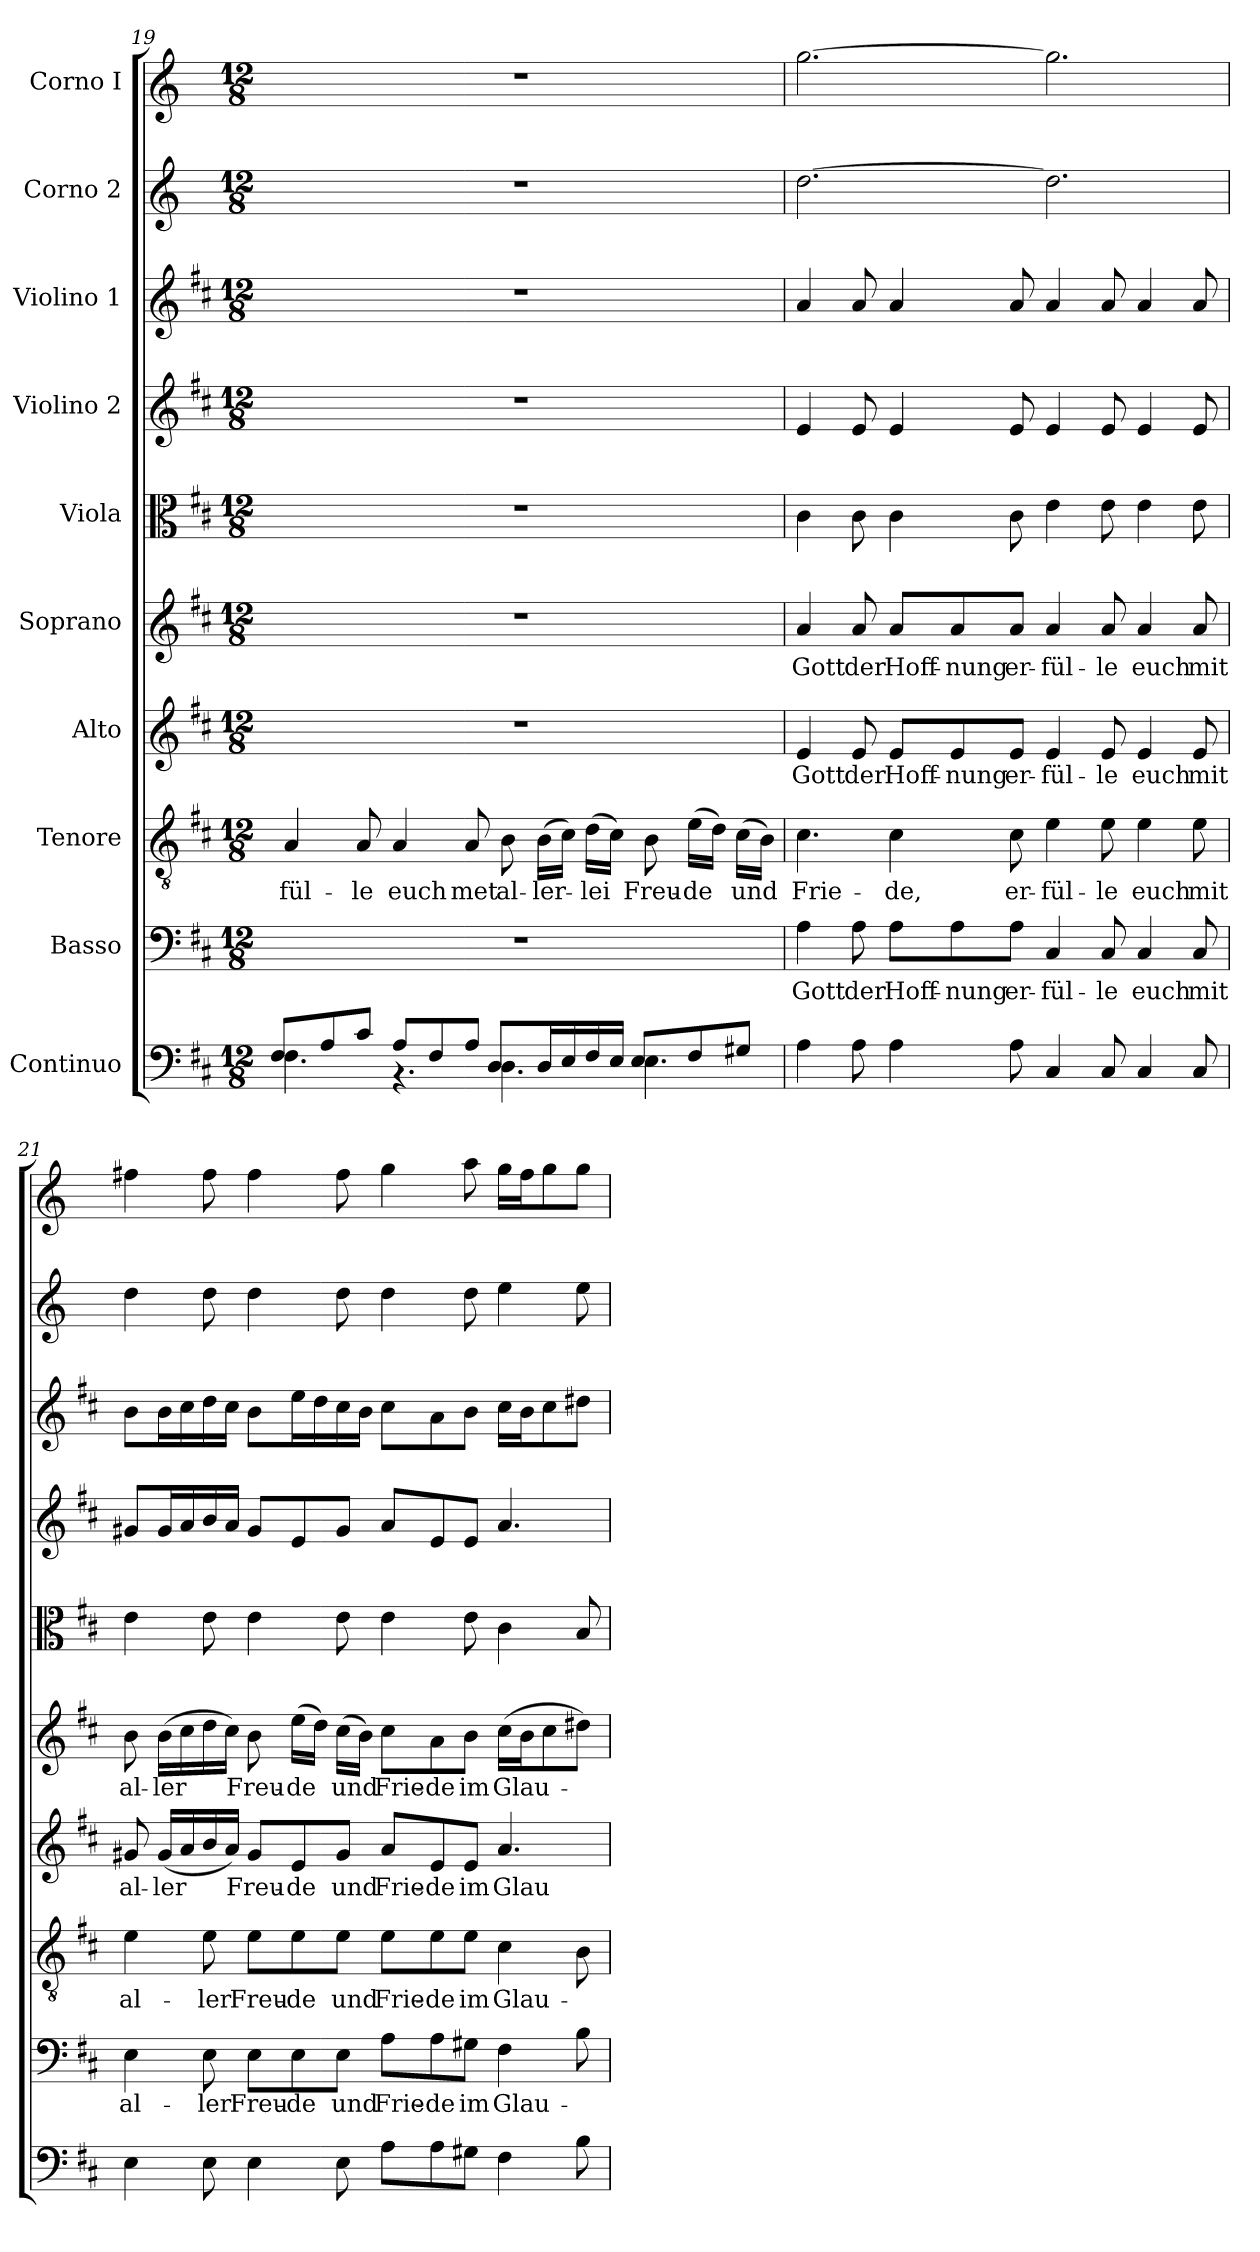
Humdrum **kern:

**kern	**kern	**text	**kern	**text	**kern	**text	**kern	**text	**kern	**kern	**kern	**kern	**kern
*part10	*part9	*part9	*part8	*part8	*part7	*part7	*part6	*part6	*part5	*part4	*part3	*part2	*part1
*staff10	*staff9	*staff9	*staff8	*staff8	*staff7	*staff7	*staff6	*staff6	*staff5	*staff4	*staff3	*staff2	*staff1
*I"Continuo	*I"Basso	*	*I"Tenore	*	*I"Alto	*	*I"Soprano	*	*I"Viola	*I"Violino 2	*I"Violino 1	*I"Corno 2	*I"Corno I
!!LO:PB:g=z
*clefF4	*clefF4	*	*clefGv2	*	*clefG2	*	*clefG2	*	*clefC3	*clefG2	*clefG2	*clefG2	*clefG2
*	*	*	*	*	*	*	*	*	*	*	*	*ITrd-1c-2	*ITrd-1c-2
*k[f#c#]	*k[f#c#]	*	*k[f#c#]	*	*k[f#c#]	*	*k[f#c#]	*	*k[f#c#]	*k[f#c#]	*k[f#c#]	*k[f#c#]	*k[f#c#]
*M12/8	*M12/8	*	*M12/8	*	*M12/8	*	*M12/8	*	*M12/8	*M12/8	*M12/8	*M12/8	*M12/8
=19	=19	=19	=19	=19	=19	=19	=19	=19	=19	=19	=19	=19	=19
*^	*	*	*	*	*	*	*	*	*	*	*	*	*
!	!	!	!	!	!LO:LY:b	!	!	!	!	!	!	!	!	!
4.F#\	8F#/L	1.r	.	4A/	-fül-	1.r	.	1.r	.	1.r	1.r	1.r	1.r	1.r
.	8A/	.	.	.	.	.	.	.	.	.	.	.	.	.
!	!	!	!	!	!LO:LY:b	!	!	!	!	!	!	!	!	!
.	8c#/J	.	.	8A/	-le	.	.	.	.	.	.	.	.	.
!	!	!	!	!	!LO:LY:b	!	!	!	!	!	!	!	!	!
4.rBB	8A/L	.	.	4A/	euch	.	.	.	.	.	.	.	.	.
.	8F#/	.	.	.	.	.	.	.	.	.	.	.	.	.
!	!	!	!	!	!LO:LY:b	!	!	!	!	!	!	!	!	!
.	8A/J	.	.	8A/	met	.	.	.	.	.	.	.	.	.
!	!	!	!	!	!LO:LY:b	!	!	!	!	!	!	!	!	!
4.D\	8D/L	.	.	8B\	al-	.	.	.	.	.	.	.	.	.
!	!	!	!	!	!LO:LY:b	!	!	!	!	!	!	!	!	!
.	16D/L	.	.	(>16B\LL	-ler-	.	.	.	.	.	.	.	.	.
.	16E/	.	.	16c#\JJ)	.	.	.	.	.	.	.	.	.	.
!	!	!	!	!	!LO:LY:b	!	!	!	!	!	!	!	!	!
.	16F#/	.	.	(>16d\LL	-lei	.	.	.	.	.	.	.	.	.
.	16E/JJ	.	.	16c#\JJ)	.	.	.	.	.	.	.	.	.	.
!	!	!	!	!	!LO:LY:b	!	!	!	!	!	!	!	!	!
4.E\	8E/L	.	.	8B\	Freu-	.	.	.	.	.	.	.	.	.
!	!	!	!	!	!LO:LY:b	!	!	!	!	!	!	!	!	!
.	8F#/	.	.	(>16e\LL	-de	.	.	.	.	.	.	.	.	.
.	.	.	.	16d\JJ)	.	.	.	.	.	.	.	.	.	.
!	!	!	!	!	!LO:LY:b	!	!	!	!	!	!	!	!	!
.	8G#X/J	.	.	(>16c#\LL	und	.	.	.	.	.	.	.	.	.
.	.	.	.	16B\JJ)	.	.	.	.	.	.	.	.	.	.
*v	*v	*	*	*	*	*	*	*	*	*	*	*	*	*
=20	=20	=20	=20	=20	=20	=20	=20	=20	=20	=20	=20	=20	=20
!	!	!LO:LY:b	!	!LO:LY:b	!	!LO:LY:b	!	!LO:LY:b	!	!	!	!	!
4A\	4A\	Gott	4.c#\	Frie-	4e/	Gott	4a/	Gott	4c#\	4e/	4a/	[2.ee\	[2.aa\
!	!	!LO:LY:b	!	!	!	!LO:LY:b	!	!LO:LY:b	!	!	!	!	!
8A\	8A\	der	.	.	8e/	der	8a/	der	8c#\	8e/	8a/	.	.
!	!	!LO:LY:b	!	!LO:LY:b	!	!LO:LY:b	!	!LO:LY:b	!	!	!	!	!
4A\	8A\L	Hoff-	4c#\	-de,	8e/L	Hoff-	8a/L	Hoff-	4c#\	4e/	4a/	.	.
!	!	!LO:LY:b	!	!	!	!LO:LY:b	!	!LO:LY:b	!	!	!	!	!
.	8A\	-nung	.	.	8e/	-nung	8a/	-nung	.	.	.	.	.
!	!	!LO:LY:b	!	!LO:LY:b	!	!LO:LY:b	!	!LO:LY:b	!	!	!	!	!
8A\	8A\J	er-	8c#\	er-	8e/J	er-	8a/J	er-	8c#\	8e/	8a/	.	.
!	!	!LO:LY:b	!	!LO:LY:b	!	!LO:LY:b	!	!LO:LY:b	!	!	!	!	!
4C#/	4C#/	-fül-	4e\	-fül-	4e/	-fül-	4a/	-fül-	4e\	4e/	4a/	2.ee\]	2.aa\]
!	!	!LO:LY:b	!	!LO:LY:b	!	!LO:LY:b	!	!LO:LY:b	!	!	!	!	!
8C#/	8C#/	-le	8e\	-le	8e/	-le	8a/	-le	8e\	8e/	8a/	.	.
!	!	!LO:LY:b	!	!LO:LY:b	!	!LO:LY:b	!	!LO:LY:b	!	!	!	!	!
4C#/	4C#/	euch	4e\	euch	4e/	euch	4a/	euch	4e\	4e/	4a/	.	.
!	!	!LO:LY:b	!	!LO:LY:b	!	!LO:LY:b	!	!LO:LY:b	!	!	!	!	!
8C#/	8C#/	mit	8e\	mit	8e/	mit	8a/	mit	8e\	8e/	8a/	.	.
!!LO:PB:g=z
=21	=21	=21	=21	=21	=21	=21	=21	=21	=21	=21	=21	=21	=21
!	!	!LO:LY:b	!	!LO:LY:b	!	!LO:LY:b	!	!LO:LY:b	!	!	!	!	!
4E\	4E\	al-	4e\	al-	8g#X/	al-	8b\	al-	4e\	8g#X/L	8b\L	4ee\	4gg#X\
!	!	!	!	!	!	!LO:LY:b	!	!LO:LY:b	!	!	!	!	!
.	.	.	.	.	(<16g#/LL	-ler	(>16b\LL	-ler	.	16g#/L	16b\L	.	.
.	.	.	.	.	16a/	.	16cc#\	.	.	16a/	16cc#\	.	.
!	!	!LO:LY:b	!	!LO:LY:b	!	!	!	!	!	!	!	!	!
8E\	8E\	-ler	8e\	-ler	16b/	.	16dd\	.	8e\	16b/	16dd\	8ee\	8gg#\
.	.	.	.	.	16a/JJ)	.	16cc#\JJ)	.	.	16a/JJ	16cc#\JJ	.	.
!	!	!LO:LY:b	!	!LO:LY:b	!	!LO:LY:b	!	!LO:LY:b	!	!	!	!	!
4E\	8E\L	Freu-	8e\L	Freu-	8g#/L	Freu-	8b\	Freu-	4e\	8g#/L	8b\L	4ee\	4gg#\
!	!	!LO:LY:b	!	!LO:LY:b	!	!LO:LY:b	!	!LO:LY:b	!	!	!	!	!
.	8E\	-de	8e\	-de	8e/	-de	(>16ee\LL	-de	.	8e/	16ee\L	.	.
.	.	.	.	.	.	.	16dd\JJ)	.	.	.	16dd\	.	.
!	!	!LO:LY:b	!	!LO:LY:b	!	!LO:LY:b	!	!LO:LY:b	!	!	!	!	!
8E\	8E\J	und	8e\J	und	8g#/J	und	(>16cc#\LL	und	8e\	8g#/J	16cc#\	8ee\	8gg#\
.	.	.	.	.	.	.	16b\JJ)	.	.	.	16b\JJ	.	.
!	!	!LO:LY:b	!	!LO:LY:b	!	!LO:LY:b	!	!LO:LY:b	!	!	!	!	!
8A\L	8A\L	Frie-	8e\L	Frie-	8a/L	Frie-	8cc#\L	Frie-	4e\	8a/L	8cc#\L	4ee\	4aa\
!	!	!LO:LY:b	!	!LO:LY:b	!	!LO:LY:b	!	!LO:LY:b	!	!	!	!	!
8A\	8A\	-de	8e\	-de	8e/	-de	8a\	-de	.	8e/	8a\	.	.
!	!	!LO:LY:b	!	!LO:LY:b	!	!LO:LY:b	!	!LO:LY:b	!	!	!	!	!
8G#X\J	8G#X\J	im	8e\J	im	8e/J	im	8b\J	im	8e\	8e/J	8b\J	8ee\	8bb\
!	!	!LO:LY:b	!	!LO:LY:b	!	!LO:LY:b	!	!LO:LY:b	!	!	!	!	!
4F#\	4F#\	Glau-	4c#\	Glau-	4.a/	Glau-	(>16cc#\LL	Glau-	4c#\	4.a/	16cc#\LL	4ff#\	16aa\LL
.	.	.	.	.	.	.	16b\J	.	.	.	16b\J	.	16gg#\J
.	.	.	.	.	.	.	8cc#\	.	.	.	8cc#\	.	8aa\
8B\	8B\	.	8B\	.	.	.	8dd#X\J)	.	8B/	.	8dd#X\J	8ff#\	8aa\J
=	=	=	=	=	=	=	=	=	=	=	=	=	=
*-	*-	*-	*-	*-	*-	*-	*-	*-	*-	*-	*-	*-	*-
